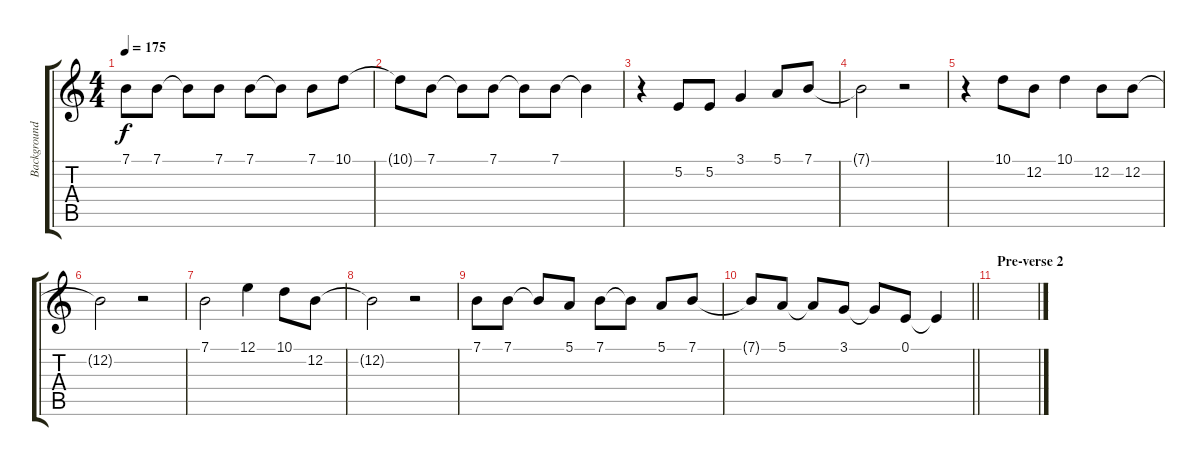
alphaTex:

\track ("Background Vocals" "Background") {instrument choiraahs}
\staff {score tabs}
\tuning (E4 B3 G3 D3 A2 E2) {hide}
\ts (4 4)
\tempo 175
\clef g2
\ks c
7.1.8{dy f} 7.1.8 7.1{t}.8 7.1.8 7.1.8 7.1{t}.8 7.1.8 10.1.8 |
10.1{t}.8 7.1.8 7.1{t}.8 7.1.8 7.1{t}.8 7.1.8 7.1{t}.4 |
r.4 5.2.8 5.2.8 3.1.4 5.1.8 7.1.8 |
7.1{t}.2 r.2 |
r.4 10.1.8 12.2.8 10.1.4 12.2.8 12.2.8 |
12.2{t}.2 r.2 |
7.1.2 12.1.4 10.1.8 12.2.8 |
12.2{t}.2 r.2 |
7.1.8 7.1.8 7.1{t}.8 5.1.8 7.1.8 7.1{t}.8 5.1.8 7.1.8 |
\barLineRight lightlight
7.1{t}.8 5.1.8 5.1{t}.8 3.1.8 3.1{t}.8 0.1.8 0.1{t}.4 |
\section ("" "Pre-verse 2")
